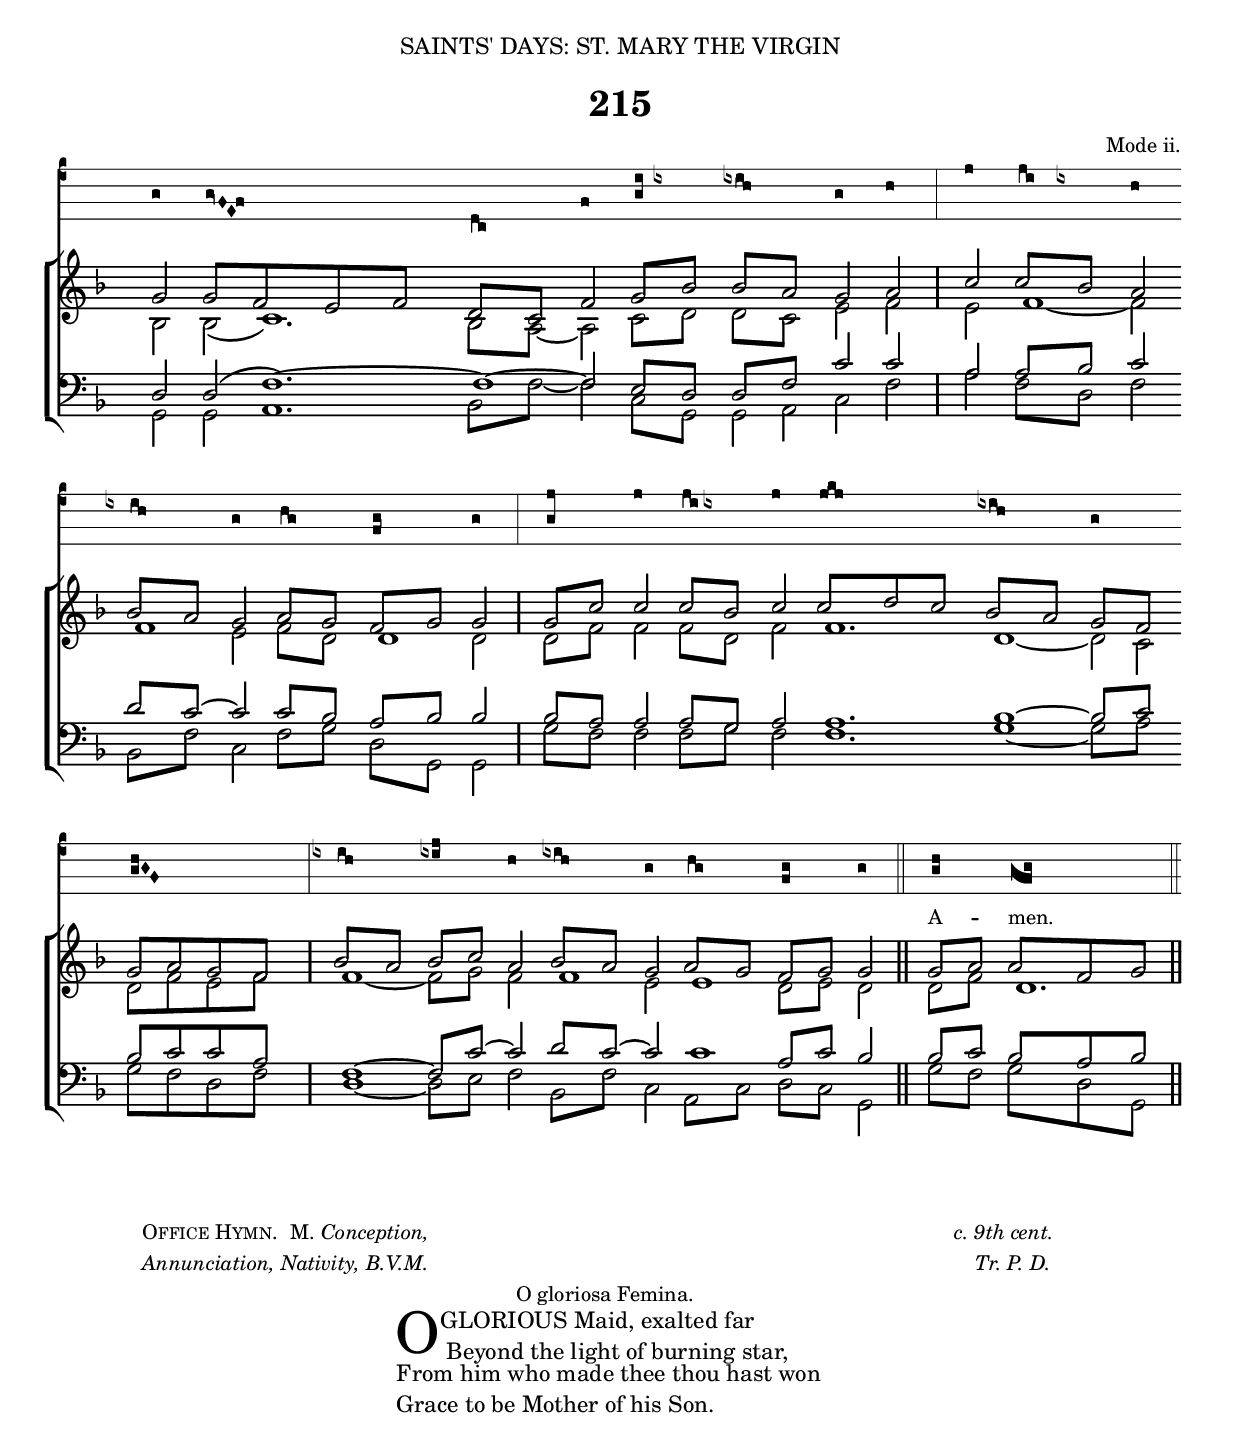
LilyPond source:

%%% 340b.png
%%% Hymn 215
%%% Version 1

\version "2.10"

\include "gregorian-init.ly"

\header {
  dedication = \markup { \center-align {  "SAINTS' DAYS: ST. MARY THE VIRGIN"
		\hspace #0.1 }}	

  title = "215"
  
  arranger = \markup { \small { "Mode ii." }}
  
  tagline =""
}


%%%%%%%%%%%%%%%%%%%%%%%%%%%% Macros

%% macro settings for stemless long note which is 2x duration of regular white note    

ln = {\once \override NoteHead #'duration-log = #0 
           \once \override Stem #'stencil = ##f
           \once \override NoteColumn #'force-hshift = #0.4 }

%% a second set of macro settings for stemless long notes ( 2x duration of regular white note )
%% this one uses X-offset instead of force-hshift.
%% All long notes are offset slightly to the right with respect to any beamed notes which 
%% they are aligned with.  Normally, this is done with force-hshift.  
%% However, when 2 long notes occur one atop the other (i.e. in S + A pats or in T + B parts), then applying force-hshift
%% to both does not work.  Hence one note needs to be moved with the regular force-hshift in the \ln macro above,
%% while the other is moved with X-offset with the macro \lnb
%% In general force-hshift is preferred whenever possible as slurs are adjusted automatically, while X-offset especially
%% when used with a bottom slur often results in a slur starting too far to the left and which then needs manual adjustment. 

lnb = {\once \override NoteHead #'duration-log = #0 
           \once \override Stem #'stencil = ##f
           \once \override NoteHead #'X-offset = #0.8 }

%% moves plainsong accidentals leftwards so that they show up more clearly. Second one does the same but by a smaller amount
moveacci = \once \override Accidental #'extra-offset = #'(-1.2 . 0 )

moveaccib = \once \override Accidental #'extra-offset = #'(-0.8 . 0 )

%% music function to allow lyrics to skip a given number of note-syllables
%% skips #7 will skip over 7 music note-syllables. Needed to align lyrics which begin partway
%% through the music

skips = #(define-music-function (parser location times) (number?)
     #{
	     \repeat unfold $times { \skip 1}
       #})

%%%%%%%%%%%%%%%%%%%%%%%% End of Macro definitions

%%% plainsong voice

plainsong = \context VaticanaVoice  {  \relative c { 
	\clef "vaticana-do3"
	\set fontSize = #3
        \key c \major 

  g'8 \[ \virga g \inclinatum f \inclinatum e  f8 \] \[ d \flexa c \] f8 \[ g \pes \moveacci bes  \] \[ bes \flexa a \] g a \bar "|" c  \[ c \flexa \moveacci bes! \]  a \bar "" \break    

  \once \override Score.SeparationItem #'padding = #4 \[ \moveaccib bes! \flexa a \] g \[ a \flexa g \] \[ f \pes g \] g \bar "|" \[ g \pes c \] c  \[ c \flexa \moveacci bes! \] c \[ c \pes d \flexa c \] \[  bes \flexa a \] g4 \bar "" \break
  
  \[ g8 \pes a \inclinatum g \inclinatum f \] \bar "|" \[ \moveaccib bes! \flexa a \] \[ bes \pes c \] a \[ bes \flexa a \] g \[ a \flexa g \] \[ f \pes g \] g \bar "||" 
  
%%%Amen bit  
  
  \[ g \pes a \] \[
	    \override NoteHead #'extra-offset = #'(0.0 . -0.1 ) g8 
            \override NoteHead #'extra-offset = #'(-0.38 . 0.0 ) \flexa  f8 \pes 
            \override NoteHead #'extra-offset = #'(0.02 . 0.05) g8 \] \bar "||"
  
}}
  

%%% SATB voices

global = {
  \key f \major 
  \set Staff.midiInstrument = "church organ"
}

soprano = \relative c' {
	\autoBeamOff
  \tag #'Tune { g'8 g[ f e f] d[c] f g[ bes] bes[ a] g a \bar "|" c c[ bes] a \bar "" \break
  bes[ a] g a[ g] f[ g] g \bar "|" g[ c] c c[ bes] c c[ d c] bes[ a] g[f] \bar "" \break
  g[ a g f] \bar "|" bes[ a] bes[ c] a bes[a] g a[ g] f[ g] g \bar "||" }
  
  \tag #'Amen { g[ a] a[f g] \bar "||" }
}

alto = \relative c' {
	\autoBeamOff
  \tag #'Tune { bes8 bes( \ln c4.) bes8[ a ~] a c[ d] d[ c] e f \bar "|" e \ln f4 ~ f8 \bar "" \break
  \ln f4 e8 f[ d] \ln d4 d8 \bar "|" d8[ f] f f[ d] f \ln f4. \ln d4 ~ d8 c] \bar "" \break
  d[ f e f] \bar "|" \ln f4 ~ f8[ g] f \ln f4 e8 \ln e4 d8[e] d \bar "||" }
  
  \tag #'Amen { d8[f] \ln d4. \bar "||" }
}

tenor = \relative c { \clef bass
	\autoBeamOff
  \tag #'Tune { d8 d( \ln f4.) ~ \ln f4 ~ f8 e8[ d] d[ f] c' c \bar "|" a a[ bes] c \bar "" \break
  d[ c] ~ c c[ bes] a[ bes] bes \bar "|" bes[ a] a a[ g] a \ln a4. \ln bes4 ~ bes8[ c] \bar "" \break
  bes8[ c c a] \bar "|" \ln f4 ~ f8[ c'] ~ c d[ c] ~ c \ln c4 a8[ c] bes \bar "||" }
  
  \tag #'Amen { bes[ c] bes[ a bes] \bar "||" }
}

bass = \relative c { \clef bass
	\autoBeamOff	
  \tag #'Tune { g8 g \lnb a4. bes8[ f'] ~ f c[ g] g a] c f \bar "|" a f[ d] f \bar "" \break
  bes,[ f'] c f[ g] d[ g,] g \bar "|" g'[ f] f f[ g] f \lnb f4. \lnb g4 ~ g8[ a] \bar ""
  g[ f d f] \bar "|" \lnb d4 ~ d8[ e] f bes,[ f'] c a[ c] d[ c] g \bar "||" }
  
  \tag #'Amen { g'[ f] g[ d g,] \bar "||" }
}


inlinelyrics = \lyricmode {
  \override LyricText #'font-size = #-1.	
  \skips #32 A -- men.
}


#(ly:set-option 'point-and-click #f)

\book {

\paper {
 #(set-paper-size "a4")
%% annotate-spacing = ##t
 print-page-number = ##f
 ragged-last-bottom = ##t
 ragged-bottom = ##t
}

\score {	
  <<
  \new VaticanaStaff {\plainsong }
  \new ChoirStaff <<
  
  	
 
   \new Staff = "upper" <<
   
   
       \context Voice = sopranos {\voiceOne \global \soprano }
       \context Voice = altos {\voiceTwo \global \alto }
                      >> 
		      
	\new Lyrics \lyricsto sopranos {  \set alignAboveContext = #"upper" \override LyricSpace #'minimum-distance = #1 \inlinelyrics } 
		      
    \new Staff = "lower" <<
       \context Voice = tenors {\voiceOne \global \tenor }
       \context Voice = bass {\voiceTwo \global \bass }
	             >> 
		 >>  
  >>

\layout {
	
  ragged-right = ##f
  ragged-last = ##f
  \context { \Score timing = ##f }
  \context { \Score \override TimeSignature #'transparent = ##t }
  \context { \Score \remove "Mark_engraver" }
  \context { \Staff \consists "Mark_engraver" }
  
  % *** Needed to produce beamed minims - which are quavers in disguise
  \context { \Staff \override NoteHead #'duration-log = #1 }
  \context { \Staff \override Stem #'flag-style = #'no-flag }
  
  \context { \VaticanaStaff
           % *** Increases distance between lines of staff  
           \override StaffSymbol #'staff-space = #1.6            
           % *** Changes staff to black instead of default red
           \revert StaffSymbol #'color
           % *** Makes clef bigger       
           \override Clef #'font-size = #3
           % *** Would make ledger lines black, if there were any
           \revert LedgerLineSpanner #'color
           % *** Makes terminal barline visible 
           \override BarLine #'transparent = ##f 
  	   % *** Remove custos
	   \remove Custos_engraver
	   % needed for certain tweaks
	   \consists "Mark_engraver"
           }
     }
} %%% score bracket 

%%% A separate score block to generate the midi minus the plainsong voice. This midi is for the main tune only.
%%% Since minims are quavers in disguise, tempo has to be set accordingly, tempo set to 2=80

\score {	
  \new ChoirStaff <<
   \new Staff = "upper" <<
     \context Voice = sopranos {\voiceOne \global \removeWithTag #'Amen \soprano }
     \context Voice = altos {\voiceTwo \global \removeWithTag #'Amen \alto }
                      >> 
   \new Staff = "lower" <<
     \context Voice = tenors {\voiceOne \global \removeWithTag #'Amen \tenor }
     \context Voice = bass {\voiceTwo \global \removeWithTag #'Amen \bass }
	             >> 
		 >>  

\midi { 
  \context { \Score tempoWholesPerMinute = #(ly:make-moment 80 8) }
       } 
}


%%% A separate score block to generate the midi for the Amen only, again minus the plainsong voice.

\score{
\new ChoirStaff	
<<
	\context Staff = upper << 
	\context Voice = sopranos { \voiceOne \global \keepWithTag #'Amen \soprano }
	\context Voice = altos    { \voiceTwo \global \keepWithTag #'Amen \alto }
	                      >>		      
	\context Staff = lower <<
	\context Voice = tenors { \voiceOne \global \keepWithTag #'Amen \tenor }
	\context Voice = basses { \voiceTwo \global \keepWithTag #'Amen \bass }
			        >>
>>

\midi { \context { \Score tempoWholesPerMinute = #(ly:make-moment 80 8) }}      
  	
	
} %%% Score bracket

\markup { "                 "  }  %%% force some blank space between score and lyrics
\markup { "                 "  }  %%% force some blank space between score and lyrics

%%% Lyric titles and attributions

\markup { \hspace #8 \small {  \column { \line {\smallCaps  "Office Hymn."  " M." \italic "Conception,"  \hspace #50 \italic "c. 9th cent." }    
	\line { \italic "Annunciation, Nativity, B.V.M." \hspace #52 \italic "Tr. P. D."  } 
	\line { \hspace #36 "O gloriosa Femina." }
}}}



%%% Lyrics

\markup { \hspace #30 %%add space as necc. to center the column
          \column { %% super column of everything
	              \column { %% verse 1 is a column of 2 lines  
	                  \line { \hspace #2.4 \column { \lower #2.4 \fontsize #8 "O" }   %%Drop Cap goes here
				  \hspace #-1.2    %% adjust this if other letters are too far from Drop Cap
				  \column  { \raise #0.0 " GLORIOUS Maid, exalted far"
			                                "  Beyond the light of burning star," } }          
	                  \line {  \hspace #2.5  %%adjust hspace until this line left edge is flush with Drop Cap
				   \lower  #1.56  %%adjust this until the line spacing looks right
				   \column {   
					   "From him who made thee thou hast won"
					   "Grace to be Mother of his Son."
			  		}}
		      } 


	  } %%% end super column
}


%%fake score block to occupy space and force a pagebreak.  Can't think of a better way of doing this.
\score{
	{s4 }
\header { breakbefore = ##f piece = ##f opus = ##f tagline = ##f }
\layout{	
	\context { \Staff
		\remove Time_signature_engraver
		\remove Key_engraver
		\remove Clef_engraver
		\remove Staff_symbol_engraver
}}}

%%% Second page
%%% Continuation of lyrics

\markup { \hspace #30 %%add space as necc. to center the column
          \column { %% super column of everything
		  	\hspace #1  % adds vertical spacing between verses  
			\line { "2  "
			   \column {
				   "That which was lost in hapless Eve"
				   "Thy holy Scion did retrieve:"
				   "The tear-worn sons of Adam's race"
				   "Through thee have seen the heavenly place."
				    "         " %%% adds blank spacing between verses
		       }}
			   \line { "3  "
			   \column {	     
				   "Thou wast the gate of heaven's high Lord."
				   "The door through which the light hath poured."
				   "Christians rejoice, for through a Maid"
				   "To all mankind is life conveyed!"
				  "           " %%% adds vertical spacing between verses
			}}	
			\line { "4. "
				\column {	     
					"All honour, laud, and glory be,"
					"O Jesu, Virgin-born to thee;"
					"All glory, as is ever meet,"
					"To Father and to Paraclete.   Amen."
     			}}

	  }
} %%% lyric markup bracket


} %% book bracket
